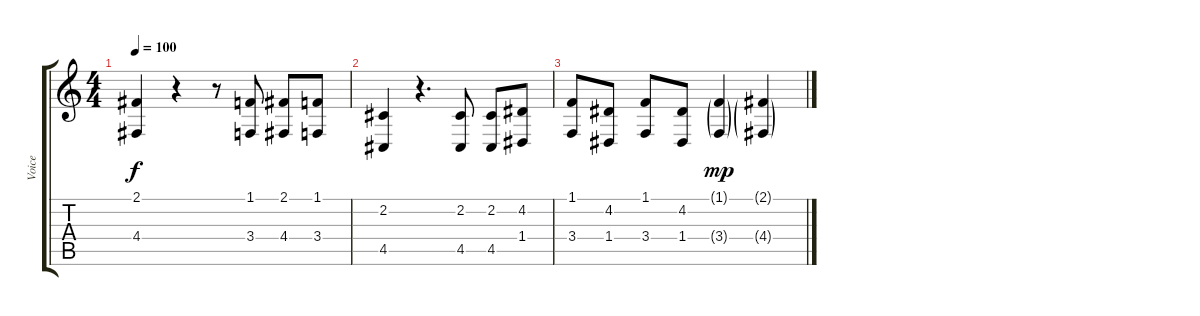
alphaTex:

\track ("Voice" "Voice") {instrument lead6voice}
\staff {score tabs}
\tuning (E4 B3 G3 D3 A2 E2) {hide}
\ts (4 4)
\tempo 100
\clef g2
\ks c
(2.1 4.4).4{dy f volume 11} r.4 r.8{volume 9} (1.1 3.4).8 (2.1 4.4).8{volume 8} (1.1 3.4).8 |
(2.2 4.5).4{volume 7} r.4{d volume 5} (2.2 4.5).8 (2.2 4.5).8{volume 4} (4.2 1.4).8 |
(1.1 3.4).8{volume 3} (4.2 1.4).8 (1.1 3.4).8{volume 2} (4.2 1.4).8 (1.1{g} 3.4{g}).4{dy mp volume 1} (2.1{g} 4.4{g}).4
